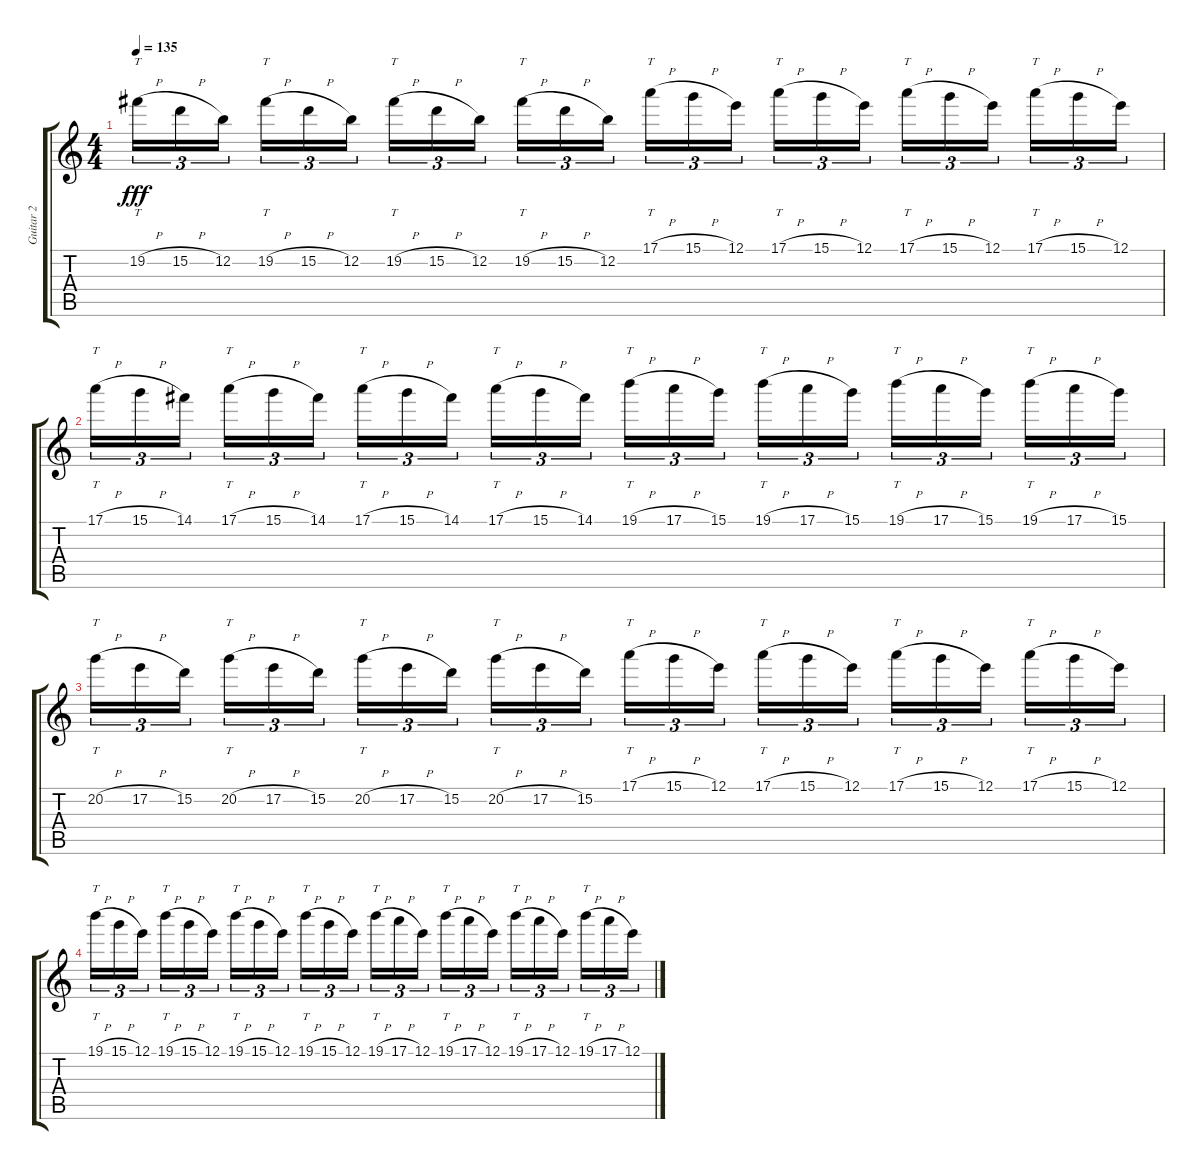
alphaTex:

\track ("Guitar 2" "Guitar 2") {instrument distortionguitar}
\staff {score tabs}
\tuning (E4 B3 G3 D3 A2 E2) {hide}
\ts (4 4)
\tempo 135
\clef g2
\ks c
19.2{h}.16{tt tu (3 2) dy fff} 15.2{h}.16{tu (3 2)} 12.2.16{tu (3 2)} 19.2{h}.16{tt tu (3 2)} 15.2{h}.16{tu (3 2)} 12.2.16{tu (3 2)} 19.2{h}.16{tt tu (3 2)} 15.2{h}.16{tu (3 2)} 12.2.16{tu (3 2)} 19.2{h}.16{tt tu (3 2)} 15.2{h}.16{tu (3 2)} 12.2.16{tu (3 2)} 17.1{h}.16{tt tu (3 2)} 15.1{h}.16{tu (3 2)} 12.1.16{tu (3 2)} 17.1{h}.16{tt tu (3 2)} 15.1{h}.16{tu (3 2)} 12.1.16{tu (3 2)} 17.1{h}.16{tt tu (3 2)} 15.1{h}.16{tu (3 2)} 12.1.16{tu (3 2)} 17.1{h}.16{tt tu (3 2)} 15.1{h}.16{tu (3 2)} 12.1.16{tu (3 2)} |
17.1{h}.16{tt tu (3 2)} 15.1{h}.16{tu (3 2)} 14.1.16{tu (3 2)} 17.1{h}.16{tt tu (3 2)} 15.1{h}.16{tu (3 2)} 14.1.16{tu (3 2)} 17.1{h}.16{tt tu (3 2)} 15.1{h}.16{tu (3 2)} 14.1.16{tu (3 2)} 17.1{h}.16{tt tu (3 2)} 15.1{h}.16{tu (3 2)} 14.1.16{tu (3 2)} 19.1{h}.16{tt tu (3 2)} 17.1{h}.16{tu (3 2)} 15.1.16{tu (3 2)} 19.1{h}.16{tt tu (3 2)} 17.1{h}.16{tu (3 2)} 15.1.16{tu (3 2)} 19.1{h}.16{tt tu (3 2)} 17.1{h}.16{tu (3 2)} 15.1.16{tu (3 2)} 19.1{h}.16{tt tu (3 2)} 17.1{h}.16{tu (3 2)} 15.1.16{tu (3 2)} |
20.2{h}.16{tt tu (3 2)} 17.2{h}.16{tu (3 2)} 15.2.16{tu (3 2)} 20.2{h}.16{tt tu (3 2)} 17.2{h}.16{tu (3 2)} 15.2.16{tu (3 2)} 20.2{h}.16{tt tu (3 2)} 17.2{h}.16{tu (3 2)} 15.2.16{tu (3 2)} 20.2{h}.16{tt tu (3 2)} 17.2{h}.16{tu (3 2)} 15.2.16{tu (3 2)} 17.1{h}.16{tt tu (3 2)} 15.1{h}.16{tu (3 2)} 12.1.16{tu (3 2)} 17.1{h}.16{tt tu (3 2)} 15.1{h}.16{tu (3 2)} 12.1.16{tu (3 2)} 17.1{h}.16{tt tu (3 2)} 15.1{h}.16{tu (3 2)} 12.1.16{tu (3 2)} 17.1{h}.16{tt tu (3 2)} 15.1{h}.16{tu (3 2)} 12.1.16{tu (3 2)} |
19.1{h}.16{tt tu (3 2)} 15.1{h}.16{tu (3 2)} 12.1.16{tu (3 2)} 19.1{h}.16{tt tu (3 2)} 15.1{h}.16{tu (3 2)} 12.1.16{tu (3 2)} 19.1{h}.16{tt tu (3 2)} 15.1{h}.16{tu (3 2)} 12.1.16{tu (3 2)} 19.1{h}.16{tt tu (3 2)} 15.1{h}.16{tu (3 2)} 12.1.16{tu (3 2)} 19.1{h}.16{tt tu (3 2)} 17.1{h}.16{tu (3 2)} 12.1.16{tu (3 2)} 19.1{h}.16{tt tu (3 2)} 17.1{h}.16{tu (3 2)} 12.1.16{tu (3 2)} 19.1{h}.16{tt tu (3 2)} 17.1{h}.16{tu (3 2)} 12.1.16{tu (3 2)} 19.1{h}.16{tt tu (3 2)} 17.1{h}.16{tu (3 2)} 12.1.16{tu (3 2)}
